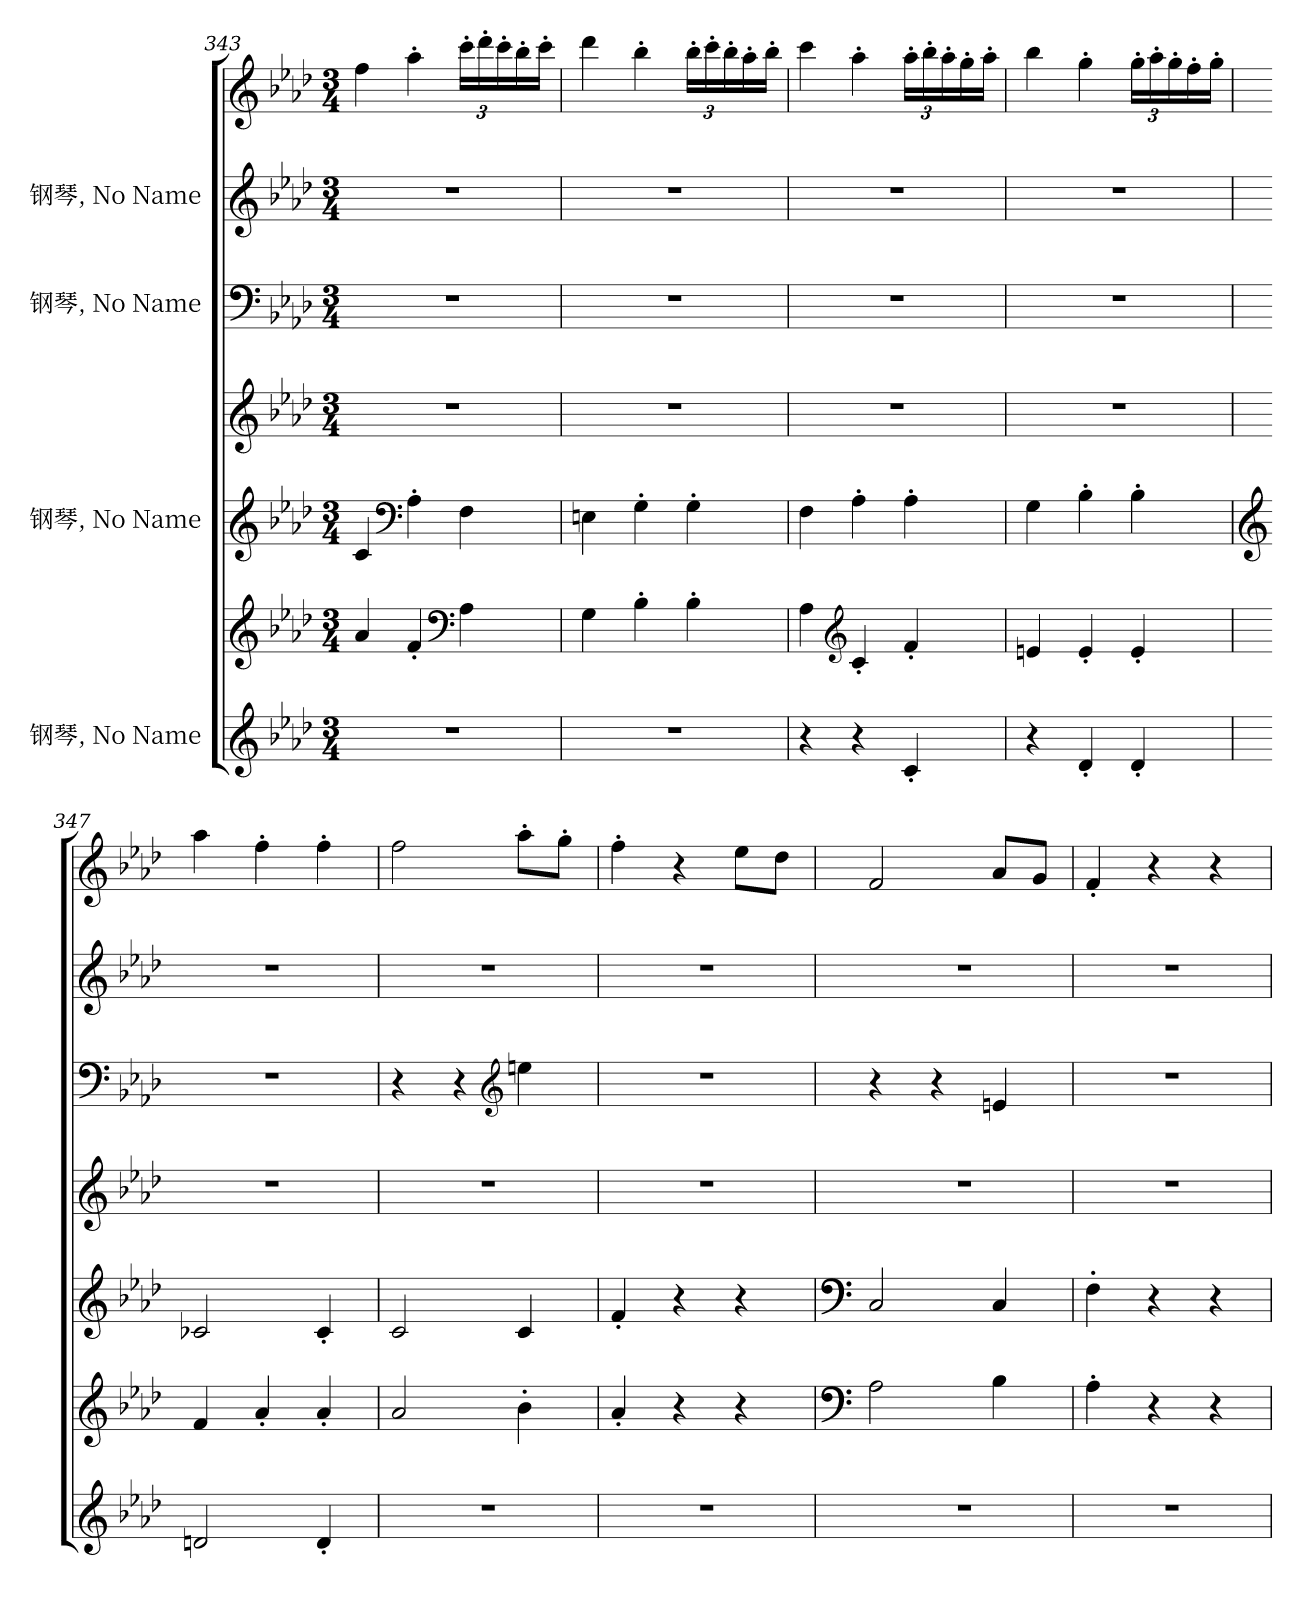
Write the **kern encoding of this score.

**kern	**kern	**kern	**kern	**kern	**kern	**kern
*part4	*part4	*part3	*part3	*part2	*part1	*part1
*staff7	*staff6	*staff5	*staff4	*staff3	*staff2	*staff1
*I"钢琴, No Name	*	*I"钢琴, No Name	*	*I"钢琴, No Name	*I"钢琴, No Name	*
*clefG2	*clefG2	*clefG2	*clefG2	*clefF4	*clefG2	*clefG2
*k[b-e-a-d-]	*k[b-e-a-d-]	*k[b-e-a-d-]	*k[b-e-a-d-]	*k[b-e-a-d-]	*k[b-e-a-d-]	*k[b-e-a-d-]
*M3/4	*M3/4	*M3/4	*M3/4	*M3/4	*M3/4	*M3/4
=343	=343	=343	=343	=343	=343	=343
2.r	4a-/	4c/	2.r	2.r	2.r	4ff\
*	*	*clefF4	*	*	*	*
.	4f'/	4A-'\	.	.	.	4aa-'\
*	*clefF4	*	*	*	*	*
*	*	*	*	*	*	*Xbrackettup
.	4A-\	4F\	.	.	.	24ccc'\LL
.	.	.	.	.	.	24ddd-'\
.	.	.	.	.	.	24ccc'\
.	.	.	.	.	.	16bb-'\
.	.	.	.	.	.	16ccc'\JJ
=344	=344	=344	=344	=344	=344	=344
*	*	*	*	*	*	*MM194
2.r	4G\	4En\	2.r	2.r	2.r	4ddd-\
.	4B-'\	4G'\	.	.	.	4bb-'\
.	4B-'\	4G'\	.	.	.	24bb-'\LL
.	.	.	.	.	.	24ccc'\
.	.	.	.	.	.	24bb-'\
.	.	.	.	.	.	16aa-'\
.	.	.	.	.	.	16bb-'\JJ
!!LO:PB:g=z
=345	=345	=345	=345	=345	=345	=345
4r	4A-\	4F\	2.r	2.r	2.r	4ccc\
*	*clefG2	*	*	*	*	*
4r	4c'/	4A-'\	.	.	.	4aa-'\
4c'/	4f'/	4A-'\	.	.	.	24aa-'\LL
.	.	.	.	.	.	24bb-'\
.	.	.	.	.	.	24aa-'\
.	.	.	.	.	.	16gg'\
.	.	.	.	.	.	16aa-'\JJ
=346	=346	=346	=346	=346	=346	=346
4r	4en/	4G\	2.r	2.r	2.r	4bb-\
4d-'/	4e'/	4B-'\	.	.	.	4gg'\
4d-'/	4e'/	4B-'\	.	.	.	24gg'\LL
.	.	.	.	.	.	24aa-'\
.	.	.	.	.	.	24gg'\
.	.	.	.	.	.	16ff'\
.	.	.	.	.	.	16gg'\JJ
=347	=347	=347	=347	=347	=347	=347
*	*	*clefG2	*	*	*	*
2dn/	4f/	2c-X/	2.r	2.r	2.r	4aa-\
.	4a-'/	.	.	.	.	4ff'\
4d'/	4a-'/	4c-'/	.	.	.	4ff'\
=348	=348	=348	=348	=348	=348	=348
*	*	*	*	*	*	*MM193
2.r	2a-/	2c/	2.r	4r	2.r	2ff\
.	.	.	.	4r	.	.
*	*	*	*	*clefG2	*	*
.	4b-'\	4c/	.	4een\	.	8aa-'\L
.	.	.	.	.	.	8gg'\J
=349	=349	=349	=349	=349	=349	=349
2.r	4a-'/	4f'/	2.r	2.r	2.r	4ff'\
.	4r	4r	.	.	.	4r
.	4r	4r	.	.	.	8ee-\L
.	.	.	.	.	.	8dd-\J
!!LO:PB:g=z
=350	=350	=350	=350	=350	=350	=350
*	*clefF4	*clefF4	*	*	*	*
2.r	2A-\	2C/	2.r	4r	2.r	2f/
.	.	.	.	4r	.	.
.	4B-\	4C/	.	4en/	.	8a-/L
.	.	.	.	.	.	8g/J
=351	=351	=351	=351	=351	=351	=351
2.r	4A-'\	4F'\	2.r	2.r	2.r	4f'/
.	4r	4r	.	.	.	4r
*	*	*	*	*	*	*MM163
.	4r	4r	.	.	.	4r
=	=	=	=	=	=	=
*-	*-	*-	*-	*-	*-	*-
